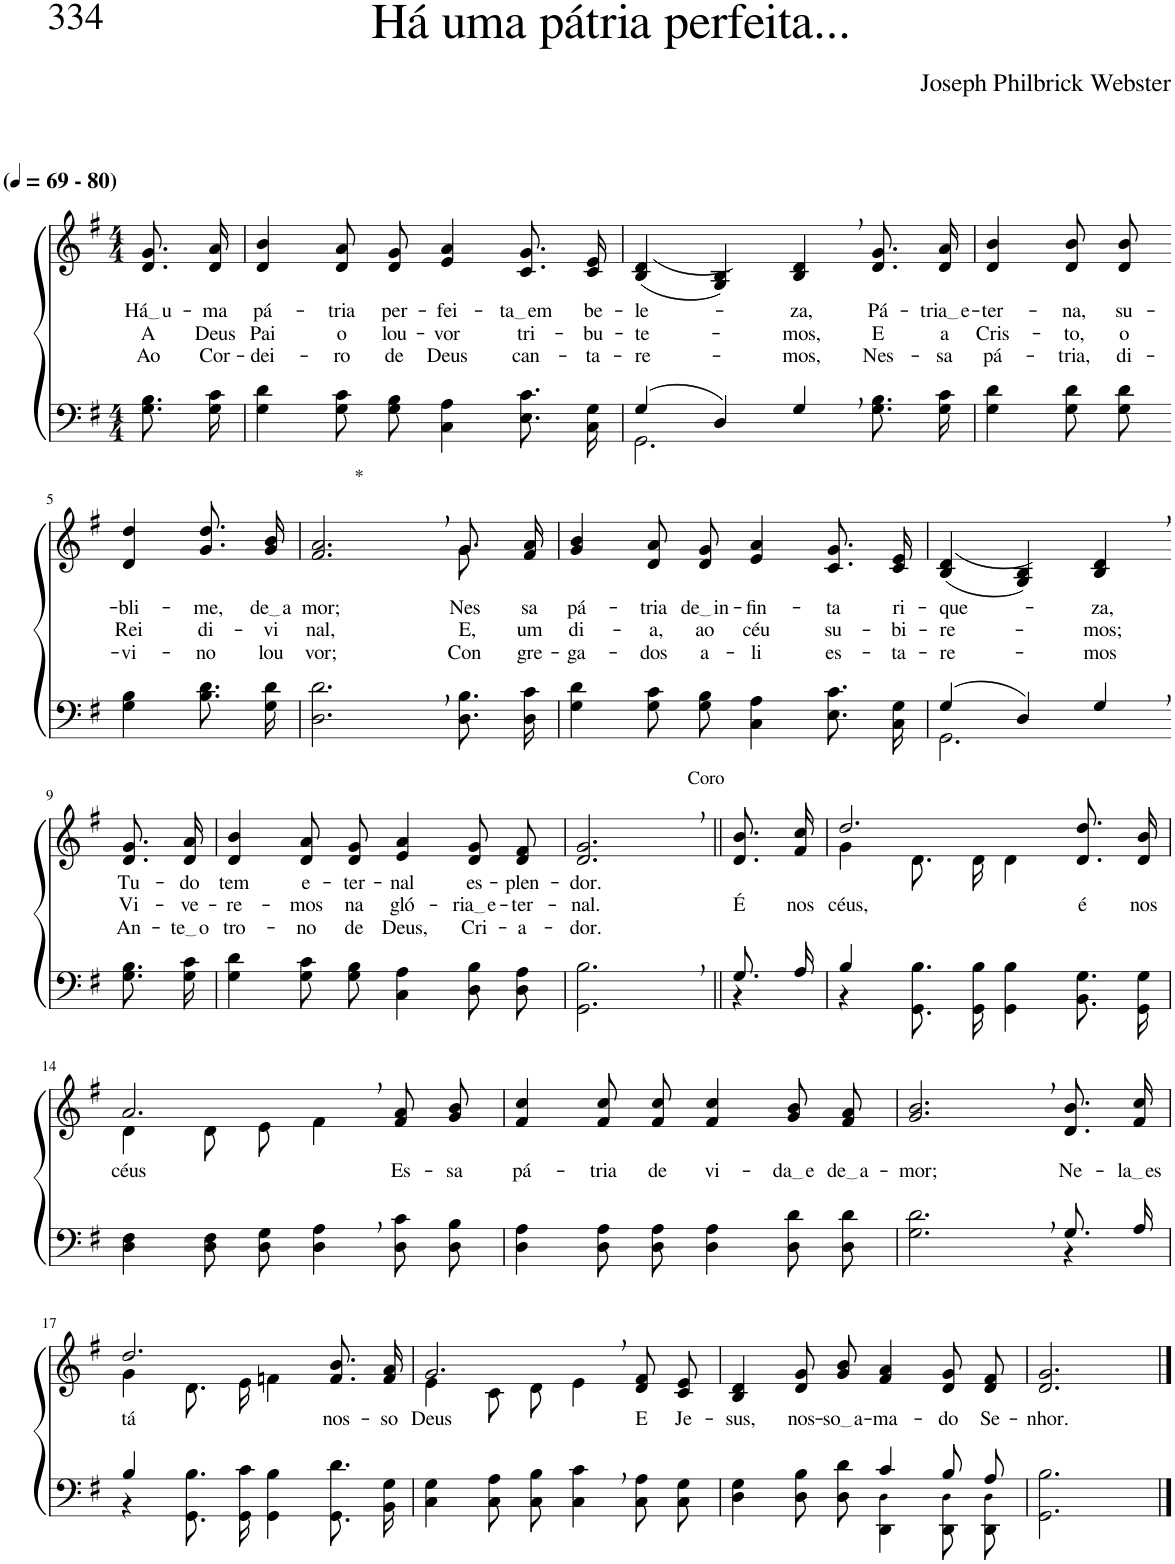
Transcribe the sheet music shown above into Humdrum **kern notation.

**kern	**kern	**text	**text	**text
*part2	*part1	*part1	*part1	*part1
*staff2	*staff1	*staff1	*staff1	*staff1
*I"Parte III e IV	*I"Parte I e II	*	*	*
*clefF4	*clefG2	*	*	*
*k[f#]	*k[f#]	*	*	*
*M4/4	*M4/4	*	*	*
*MM69	*MM69	*	*	*
=1	=1	=1	=1	=1
!	!LO:TX:a:B:t=(	!	!	!
!	!LO:TX:a:B:t=- 80)	!	!	!
!	!	!LO:LY:b	!LO:LY:b	!LO:LY:b
8.G\ 8.B\L	8.d/ 8.g/L	Há u	A	Ao
!	!	!LO:LY:b	!LO:LY:b	!LO:LY:b
16G\ 16c\Jk	16d/ 16a/Jk	-ma	Deus	Cor-
=2	=2	=2	=2	=2
!	!	!LO:LY:b	!LO:LY:b	!LO:LY:b
4G\ 4d\	4d/ 4b/	pá-	Pai	-dei-
!	!	!LO:LY:b	!LO:LY:b	!LO:LY:b
8G\ 8c\L	8d/ 8a/L	-tria	o	-ro
!	!	!LO:LY:b	!LO:LY:b	!LO:LY:b
8G\ 8B\J	8d/ 8g/J	per-	lou-	de
!	!	!LO:LY:b	!LO:LY:b	!LO:LY:b
4C\ 4A\	4e/ 4a/	-fei-	-vor	Deus
!	!	!LO:LY:b	!LO:LY:b	!LO:LY:b
8.E\ 8.c\L	8.c/ 8.g/L	ta em	tri-	can-
!	!	!LO:LY:b	!LO:LY:b	!LO:LY:b
16C\ 16G\Jk	16c/ 16e/Jk	be-	-bu-	-ta-
=3	=3	=3	=3	=3
*^	*	*	*	*
!	!	!	!LO:LY:b	!LO:LY:b	!LO:LY:b
(4G/	2.GG\	((4B/ 4d/	-le-	-te-	-re-
4D/)	.	4G/ 4B/))	.	.	.
!	!	!	!LO:LY:b	!LO:LY:b	!LO:LY:b
4G,/	.	4B/, 4d/,	-za,	-mos,	-mos,
!	!	!	!LO:LY:b	!LO:LY:b	!LO:LY:b
4ryy	8.G\ 8.B\L	8.d/ 8.g/L	Pá-	E	Nes-
!	!	!	!LO:LY:b	!LO:LY:b	!LO:LY:b
.	16G\ 16c\Jk	16d/ 16a/Jk	tria e	a	-sa
=4	=4	=4	=4	=4	=4
!	!	!	!LO:LY:b	!LO:LY:b	!LO:LY:b
*v	*v	*	*	*	*
4G\ 4d\	4d/ 4b/	-ter-	Cris-	pá-
!	!	!LO:LY:b	!LO:LY:b	!LO:LY:b
8G\ 8d\L	8d/ 8b/L	-na,	-to,	-tria,
!	!	!LO:LY:b	!LO:LY:b	!LO:LY:b
8G\ 8d\J	8d/ 8b/J	su-	o	di-
!!LO:LB:g=z
=5-	=5-	=5-	=5-	=5-
!	!	!LO:LY:b	!LO:LY:b	!LO:LY:b
4G\ 4B\	4d/ 4dd/	-bli-	Rei	-vi-
!	!	!LO:LY:b	!LO:LY:b	!LO:LY:b
8.B\ 8.d\L	8.g/ 8.dd/L	-me,	di-	-no
!	!	!LO:LY:b	!LO:LY:b	!LO:LY:b
16G\ 16d\Jk	16g/ 16b/Jk	de a	-vi-	lou-
=6	=6	=6	=6	=6
*	*^	*	*	*
!	!LO:TX:a:t=*	!	!	!	!
!	!	!	!LO:LY:b	!LO:LY:b	!LO:LY:b
2.D\, 2.d\,	2.ryy	2.f#/ 2.a/	mor;	-nal,	-vor;
!	!	!	!LO:LY:b	!LO:LY:b	!LO:LY:b
8.D\ 8.B\L	8.g\	8.g/L	-Nes-	-E,	Con-
!	!	!	!LO:LY:b	!LO:LY:b	!LO:LY:b
16D\ 16c\Jk	16ryy	16f#/ 16a/Jk	-sa	um	-gre-
=7	=7	=7	=7	=7	=7
!	!	!	!LO:LY:b	!LO:LY:b	!LO:LY:b
*	*v	*v	*	*	*
4G\ 4d\	4g/ 4b/	pá-	di-	-ga-
!	!	!LO:LY:b	!LO:LY:b	!LO:LY:b
8G\ 8c\L	8d/ 8a/L	-tria	-a,	-dos
!	!	!LO:LY:b	!LO:LY:b	!LO:LY:b
8G\ 8B\J	8d/ 8g/J	de in	ao	a-
!	!	!LO:LY:b	!LO:LY:b	!LO:LY:b
4C\ 4A\	4e/ 4a/	-fin-	céu	-li
!	!	!LO:LY:b	!LO:LY:b	!LO:LY:b
8.E\ 8.c\L	8.c/ 8.g/L	-ta	su-	es-
!	!	!LO:LY:b	!LO:LY:b	!LO:LY:b
16C\ 16G\Jk	16c/ 16e/Jk	ri-	-bi-	-ta-
=8	=8	=8	=8	=8
*^	*	*	*	*
!	!	!	!LO:LY:b	!LO:LY:b	!LO:LY:b
(4G/	2.GG\	((4B/ 4d/	-que-	-re-	-re-
4D/)	.	4G/ 4B/))	.	.	.
!	!	!	!LO:LY:b	!LO:LY:b	!LO:LY:b
4G,/	.	4B/, 4d/,	-za,	-mos;	-mos
*v	*v	*	*	*	*
!!LO:LB:g=z
=9-	=9-	=9-	=9-	=9-
!	!	!LO:LY:b	!LO:LY:b	!LO:LY:b
8.G\ 8.B\L	8.d/ 8.g/L	Tu-	Vi-	An-
!	!	!LO:LY:b	!LO:LY:b	!LO:LY:b
16G\ 16c\Jk	16d/ 16a/Jk	-do	-ve-	te o
=10	=10	=10	=10	=10
!	!	!LO:LY:b	!LO:LY:b	!LO:LY:b
4G\ 4d\	4d/ 4b/	tem	-re-	tro-
!	!	!LO:LY:b	!LO:LY:b	!LO:LY:b
8G\ 8c\L	8d/ 8a/L	e-	-mos	-no
!	!	!LO:LY:b	!LO:LY:b	!LO:LY:b
8G\ 8B\J	8d/ 8g/J	-ter-	na	de
!	!	!LO:LY:b	!LO:LY:b	!LO:LY:b
4C\ 4A\	4e/ 4a/	-nal	gló-	Deus,
!	!	!LO:LY:b	!LO:LY:b	!LO:LY:b
8D\ 8B\L	8d/ 8g/L	es-	ria e	Cri-
!	!	!LO:LY:b	!LO:LY:b	!LO:LY:b
8D\ 8A\J	8d/ 8f#/J	-plen-	-ter-	-a-
=11	=11	=11	=11	=11
!	!LO:TX:a:t=Coro	!	!	!
!	!	!LO:LY:b	!LO:LY:b	!LO:LY:b
2.GG\, 2.B\,	2.d/, 2.g/,	-dor.	-nal.	-dor.
=12||	=12||	=12||	=12||	=12||
*^	*	*	*	*
!	!	!	!	!LO:LY:b	!
8.G/L	4r	8.d/ 8.b/L	.	É	.
!	!	!	!	!LO:LY:b	!
16A/Jk	.	16f#/ 16cc/Jk	.	nos	.
=13	=13	=13	=13	=13	=13
*	*	*^	*	*	*
!	!	!	!	!	!LO:LY:b	!
4B/	4r	2.dd/	4g\	.	céus,	.
2.ryy	8.GG\ 8.B\L	.	8.d\L	.	.	.
.	16GG\ 16B\Jk	.	16d\Jk	.	.	.
.	4GG\ 4B\	.	4d\	.	.	.
!	!	!	!	!	!LO:LY:b	!
.	8.BB\ 8.G\L	8.d/ 8.dd/L	4ryy	.	é	.
!	!	!	!	!	!LO:LY:b	!
.	16GG\ 16G\Jk	16d/ 16b/Jk	.	.	nos	.
!!LO:LB:g=z	!!
=14	=14	=14	=14	=14	=14	=14
!	!	!	!	!LO:LY:b	!	!
*v	*v	*	*	*	*	*
4D\ 4F#\	2.a,/	4d\	céus	.	.
8D\ 8F#\L	.	8d\L	.	.	.
8D\ 8G\J	.	8e\J	.	.	.
4D\, 4A\,	.	4f#\	.	.	.
!	!	!	!LO:LY:b	!	!
8D\ 8c\L	8f#/ 8a/L	4ryy	Es-	.	.
!	!	!	!LO:LY:b	!	!
8D\ 8B\J	8g/ 8b/J	.	-sa	.	.
*	*v	*v	*	*	*
=15	=15	=15	=15	=15
!	!	!LO:LY:b	!	!
4D\ 4A\	4f#/ 4cc/	pá-	.	.
!	!	!LO:LY:b	!	!
8D\ 8A\L	8f#/ 8cc/L	-tria	.	.
!	!	!LO:LY:b	!	!
8D\ 8A\J	8f#/ 8cc/J	de	.	.
!	!	!LO:LY:b	!	!
4D\ 4A\	4f#/ 4cc/	vi-	.	.
!	!	!LO:LY:b	!	!
8D\ 8d\L	8g/ 8b/L	da e	.	.
!	!	!LO:LY:b	!	!
8D\ 8d\J	8f#/ 8a/J	de a	.	.
=16	=16	=16	=16	=16
*^	*	*	*	*
!	!	!	!LO:LY:b	!	!
2.G\, 2.d\,	2.ryy	2.g/, 2.b/,	-mor;	.	.
!	!	!	!LO:LY:b	!	!
8.G/L	4r	8.d/ 8.b/L	Ne-	.	.
!	!	!	!LO:LY:b	!	!
16A/Jk	.	16f#/ 16cc/Jk	la es	.	.
!!LO:LB:g=z
=17	=17	=17	=17	=17	=17
*	*	*^	*	*	*
!	!	!	!	!LO:LY:b	!	!
4B/	4r	2.dd/	4g\	tá	.	.
2.ryy	8.GG\ 8.B\L	.	8.d\L	.	.	.
.	16GG\ 16c\Jk	.	16e\Jk	.	.	.
.	4GG\ 4B\	.	4fn\	.	.	.
!	!	!	!	!LO:LY:b	!	!
.	8.GG/ 8.d/L	8.f/ 8.b/L	4ryy	nos-	.	.
!	!	!	!	!LO:LY:b	!	!
.	16BB/ 16G/Jk	16f/ 16a/Jk	.	-so	.	.
=18	=18	=18	=18	=18	=18	=18
!	!	!	!	!LO:LY:b	!	!
*v	*v	*	*	*	*	*
4C\ 4G\	2.g,/	4e\	Deus	.	.
8C\ 8A\L	.	8c\L	.	.	.
8C\ 8B\J	.	8d\J	.	.	.
4C\, 4c\,	.	4e\	.	.	.
!	!	!	!LO:LY:b	!	!
8C\ 8A\L	8d/ 8f#/L	4ryy	E	.	.
!	!	!	!LO:LY:b	!	!
8C\ 8G\J	8c/ 8e/J	.	Je-	.	.
*	*v	*v	*	*	*
=19	=19	=19	=19	=19
*^	*	*	*	*
!	!	!	!LO:LY:b	!	!
2ryy	4D\ 4G\	4B/ 4d/	-sus,	.	.
!	!	!	!LO:LY:b	!	!
.	8D\ 8B\L	8d/ 8g/L	nos-	.	.
!	!	!	!LO:LY:b	!	!
.	8D\ 8d\J	8g/ 8b/J	so a	.	.
!	!	!	!LO:LY:b	!	!
4c/	4DD\ 4D!\	4f#/ 4a/	-ma-	.	.
!	!	!	!LO:LY:b	!	!
8B/L	8DD/ 8D!/L	8d/ 8g/L	-do	.	.
!	!	!	!LO:LY:b	!	!
8A/J	8DD/ 8D!/J	8d/ 8f#/J	Se-	.	.
=20	=20	=20	=20	=20	=20
!	!	!	!LO:LY:b	!	!
*v	*v	*	*	*	*
2.GG\ 2.B\	2.d/ 2.g/	-nhor.	.	.
==	==	==	==	==
*-	*-	*-	*-	*-
